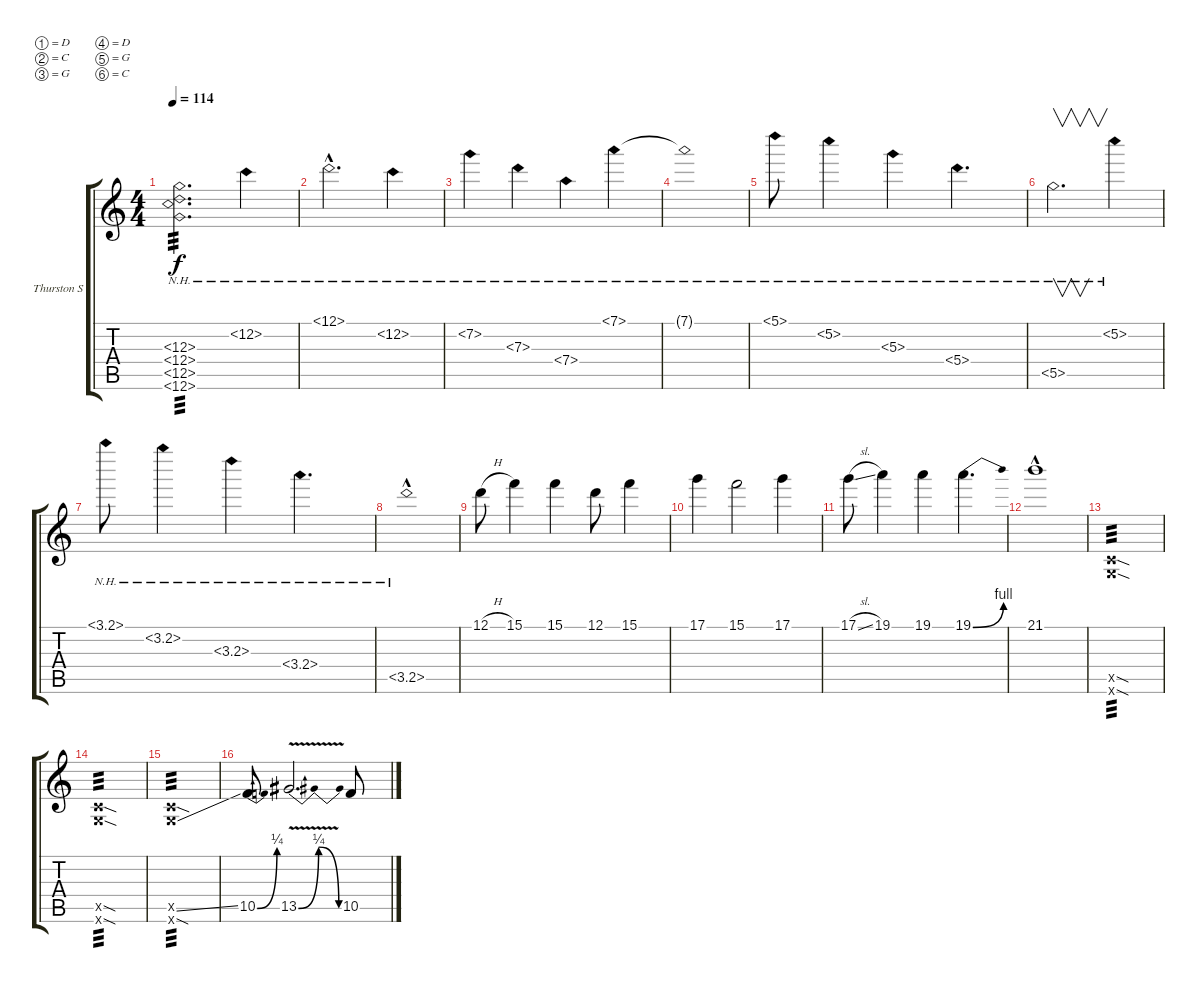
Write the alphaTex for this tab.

\defaultSystemsLayout 4
\bracketExtendMode groupsimilarinstruments
\firstSystemTrackNameOrientation horizontal
\otherSystemsTrackNameOrientation horizontal
\track ("Thurston Solo" "Thurston S") {instrument electricguitarclean}
\staff {score tabs}
\tuning (D4 C4 G3 D3 G2 C3)
\ts (4 4)
\tempo 114
\clef g2
\ks c
(12.6{nh} 12.5{nh} 12.4{nh} 12.3{nh}).2{d tp 3 dy f} 12.2{nh}.4 |
12.1{nh hac}.2{d} 12.2{nh}.4 |
7.2{nh}.4 7.3{nh}.4 7.4{nh}.4 7.1{nh}.4 |
7.1{nh t}.1 |
5.1{nh}.8 5.2{nh}.4 5.3{nh}.4 5.4{nh}.4{d} |
5.5{nh}.2{v d} 5.2{nh}.4 |
3.1{nh}.8 3.2{nh}.4 3.3{nh}.4 3.4{nh}.4{d} |
3.5{nh hac}.1 |
12.1{h}.8 15.1.4 15.1.4 12.1.8 15.1.4 |
17.1.4 15.1.2 17.1.4 |
17.1{sl}.8 19.1.4 19.1.4 19.1{be (bend 0 0 15 4)}.4{d} |
21.1{hac}.1 |
(0.5{sod x} 0.6{sod x}).1{tp 3} |
(0.5{sod x} 0.6{sod x}).1{tp 3} |
(0.5{ss x} 0.6{sod x}).1{tp 3} |
10.5{be (bend 0 0 15.6 1)}.8 13.5{be (bendrelease 0 0 10.2 1 20.4 1 30 0) v}.2{d} 10.5.8
